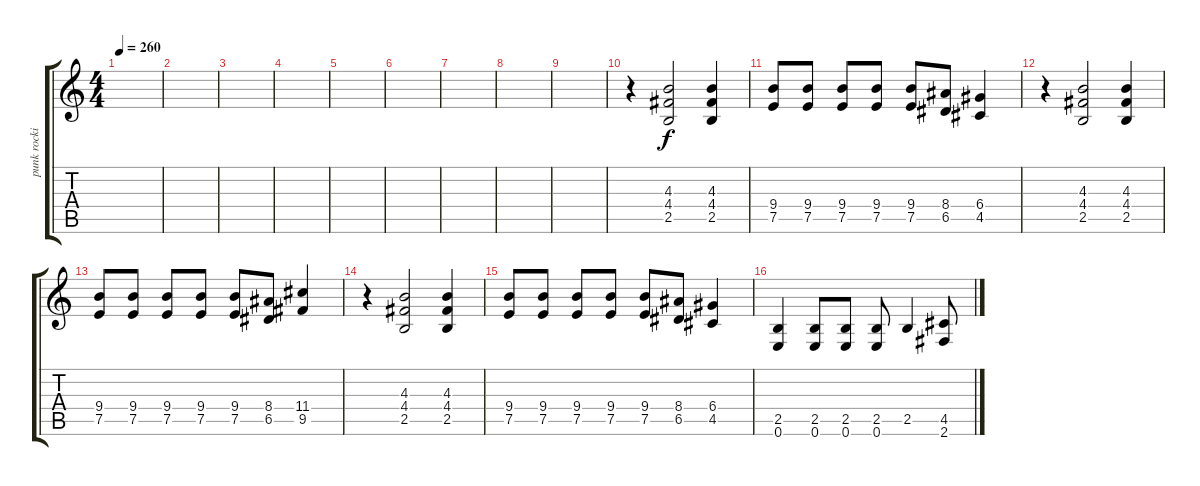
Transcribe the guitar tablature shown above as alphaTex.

\track ("punk rocking guitar" "punk rocki") {instrument overdrivenguitar}
\staff {score tabs}
\tuning (E4 B3 G3 D3 A2 E2) {hide}
\ts (4 4)
\tempo 260
\clef g2
\ks c
|
|
|
|
|
|
|
|
|
r.4 (4.3 4.4 2.5).2 (4.3 4.4 2.5).4 |
(9.4 7.5).8 (9.4 7.5).8 (9.4 7.5).8 (9.4 7.5).8 (9.4 7.5).8 (8.4 6.5).8 (6.4 4.5).4 |
r.4 (4.3 4.4 2.5).2 (4.3 4.4 2.5).4 |
(9.4 7.5).8 (9.4 7.5).8 (9.4 7.5).8 (9.4 7.5).8 (9.4 7.5).8 (8.4 6.5).8 (11.4 9.5).4 |
r.4 (4.3 4.4 2.5).2 (4.3 4.4 2.5).4 |
(9.4 7.5).8 (9.4 7.5).8 (9.4 7.5).8 (9.4 7.5).8 (9.4 7.5).8 (8.4 6.5).8 (6.4 4.5).4 |
(2.5 0.6).4 (2.5 0.6).8 (2.5 0.6).8 (2.5 0.6).8 2.5.4 (4.5 2.6).8
